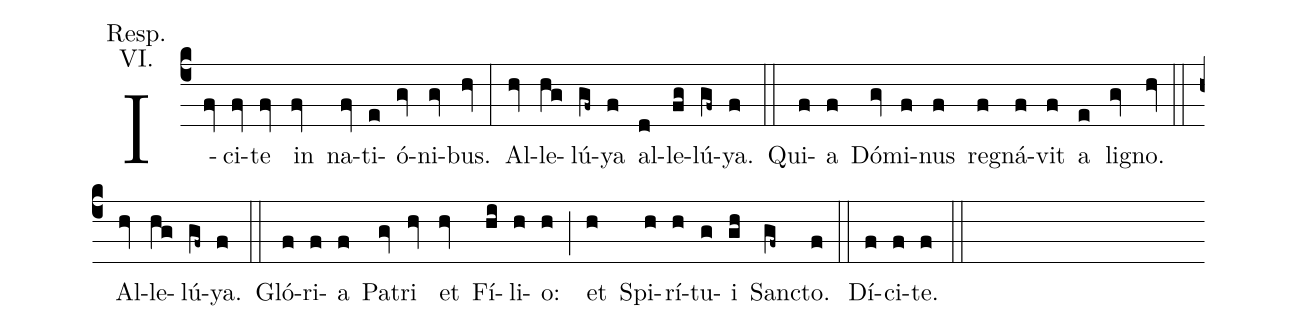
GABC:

annotation: Resp.;
annotation: VI.;
%%
(c4)
I(fv)ci(fv)te(fv) in(fv) na(fv)ti(e)ó(gv)ni(gv)bus.(hv) (:)
Al(hv)le(hg)lú(gf~)ya(f) al(d)le(fg)lú(gf~)ya.(f) (::)

Qui(f)a(f) Dó(gv)mi(f)nus(f) reg(f)ná(f)vit(f) a(e) lig(gv)no.(hv) (::)

Al(hv)le(hg)lú(gf~)ya.(f) (::)

Gló(f)ri(f)a(f) Pa(gv)tri(hv) et(hv) Fí(hi)li(h)o:(h) (;)
et(h) Spi(h)rí(h)tu(g)i(gh) Sanc(gf~)to.(f) (::)

Dí(f)ci(f)te.(f) (::)
